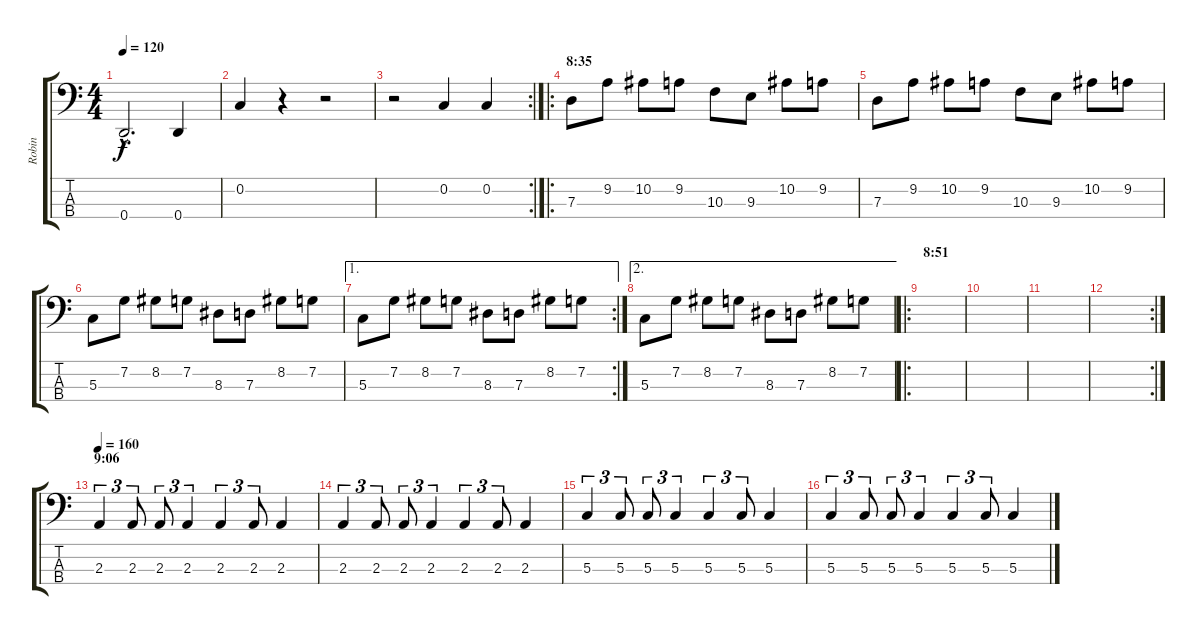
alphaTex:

\track ("Robin" "Robin") {instrument electricbasspick}
\staff {score tabs}
\tuning (F2 C2 G1 D1) {hide}
\ts (4 4)
\tempo 120
\clef f4
\ks c
0.4{hac t}.2{d dy f} 0.4.4 |
0.2.4 r.4 r.2 |
\rc 2
r.2 0.2.4 0.2.4 |
\ro
\section ("" "8:35")
7.3.8 9.2.8 10.2.8 9.2.8 10.3.8 9.3.8 10.2.8 9.2.8 |
7.3.8 9.2.8 10.2.8 9.2.8 10.3.8 9.3.8 10.2.8 9.2.8 |
5.3.8 7.2.8 8.2.8 7.2.8 8.3.8 7.3.8 8.2.8 7.2.8 |
\ae 1
\rc 2
5.3.8 7.2.8 8.2.8 7.2.8 8.3.8 7.3.8 8.2.8 7.2.8 |
\ae 2
5.3.8 7.2.8 8.2.8 7.2.8 8.3.8 7.3.8 8.2.8 7.2.8 |
\ro
\section ("" "8:51")
|
|
|
\rc 2
|
\section ("" "9:06")
\tempo 160
2.3.4{tu (3 2)} 2.3.8{tu (3 2)} 2.3.8{tu (3 2)} 2.3.4{tu (3 2)} 2.3.4{tu (3 2)} 2.3.8{tu (3 2)} 2.3.4 |
2.3.4{tu (3 2)} 2.3.8{tu (3 2)} 2.3.8{tu (3 2)} 2.3.4{tu (3 2)} 2.3.4{tu (3 2)} 2.3.8{tu (3 2)} 2.3.4 |
5.3.4{tu (3 2)} 5.3.8{tu (3 2)} 5.3.8{tu (3 2)} 5.3.4{tu (3 2)} 5.3.4{tu (3 2)} 5.3.8{tu (3 2)} 5.3.4 |
5.3.4{tu (3 2)} 5.3.8{tu (3 2)} 5.3.8{tu (3 2)} 5.3.4{tu (3 2)} 5.3.4{tu (3 2)} 5.3.8{tu (3 2)} 5.3.4
